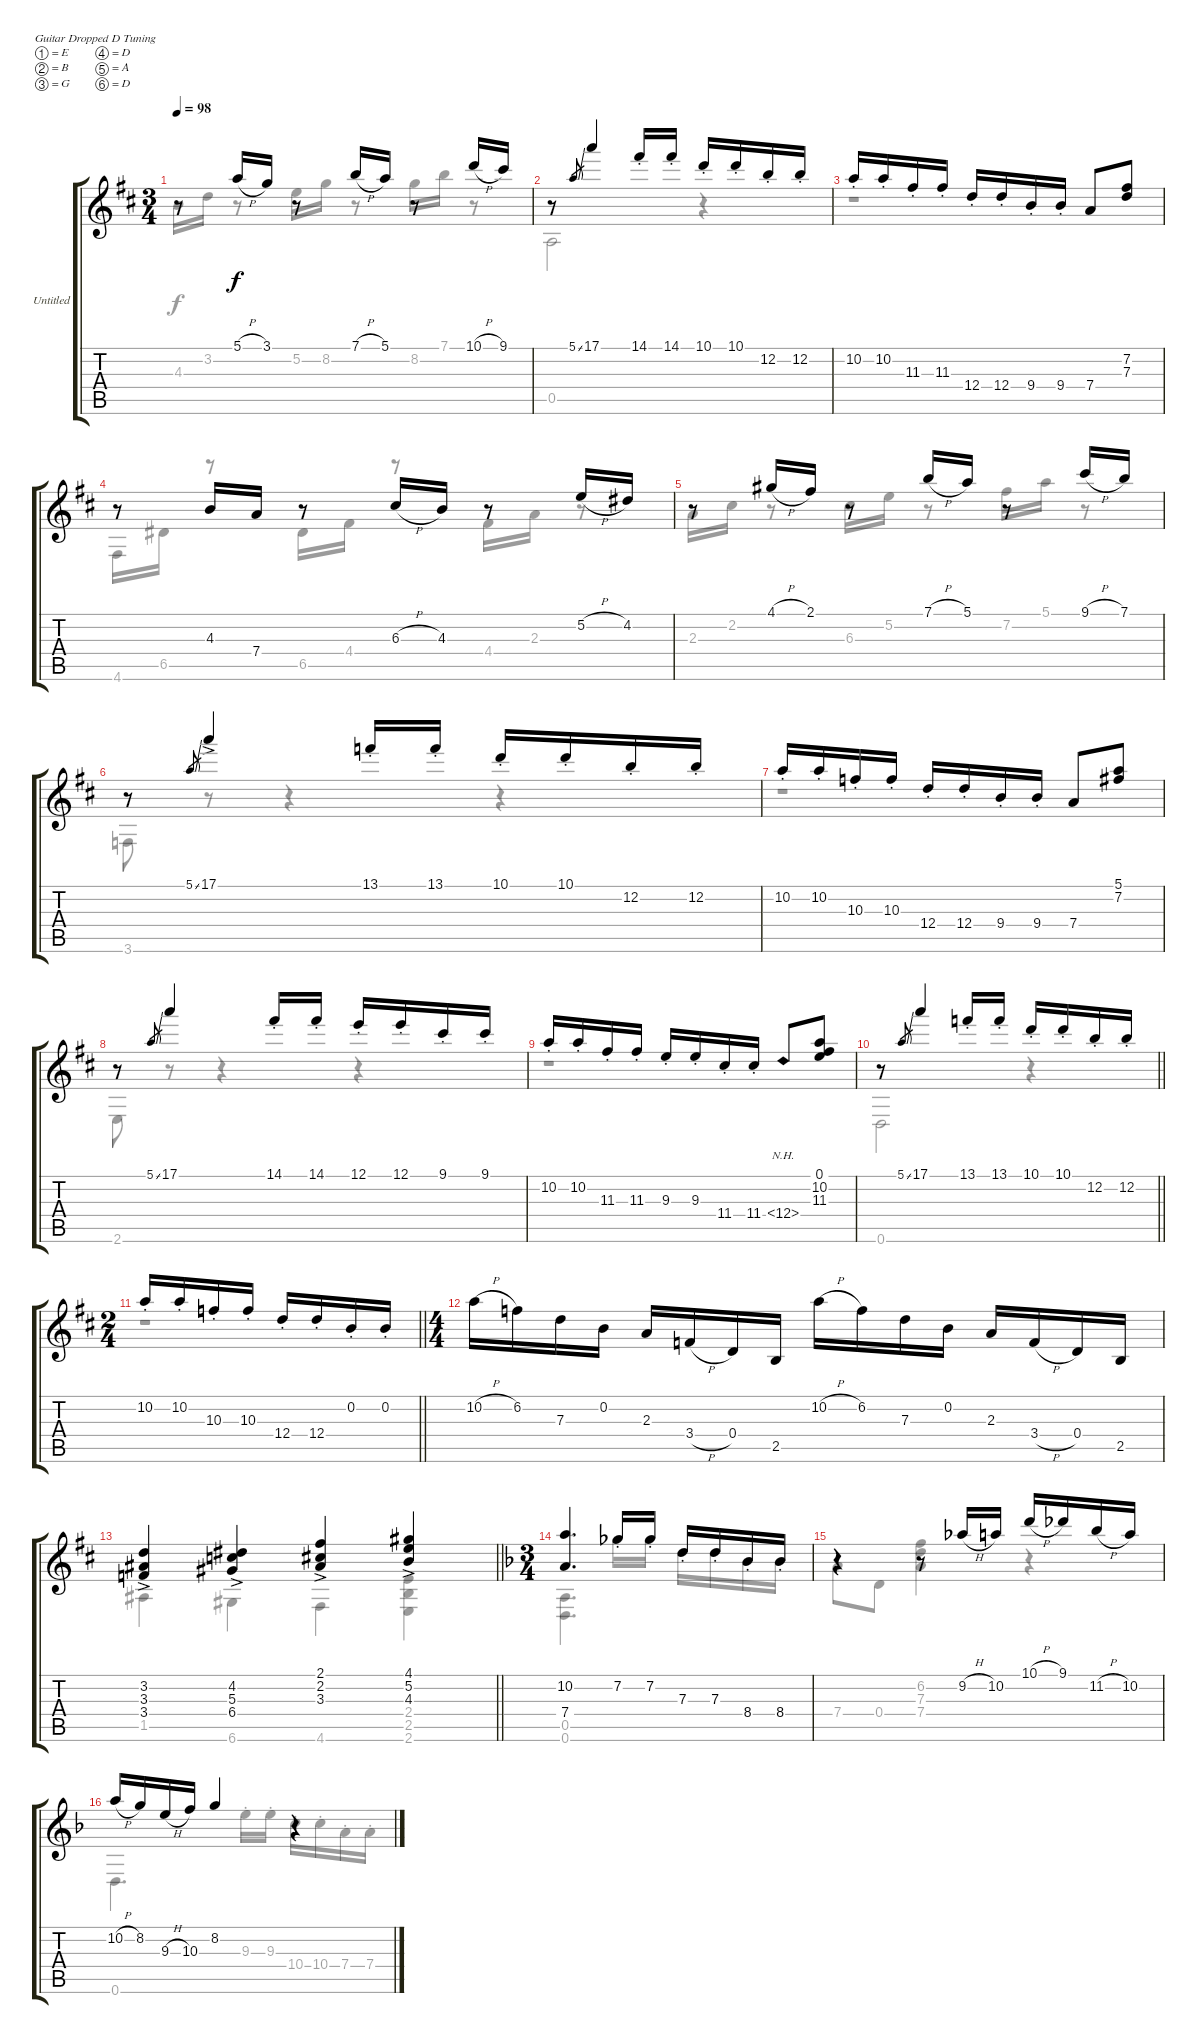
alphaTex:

\bracketExtendMode groupsimilarinstruments
\firstSystemTrackNameOrientation horizontal
\otherSystemsTrackNameOrientation horizontal
\track ("Untitled" "Untitled") {instrument acousticguitarnylon}
\staff {score tabs}
\tuning (E4 B3 G3 D3 A2 D2)
\voice
\ts (3 4)
\tempo 98
\clef g2
\ks d
r.8{dy f} 5.1{h}.16 3.1.16 r.8 7.1{h}.16 5.1.16 r.8 10.1{h}.16 9.1.16 |
r.8 5.1{ss}.8{gr} 17.1.4 14.1{st}.16 14.1{st}.16 10.1{st}.16 10.1{st}.16 12.2{st}.16 12.2{st}.16 |
10.2{st}.16 10.2{st}.16 11.3{st}.16 11.3{st}.16 12.4{st}.16 12.4{st}.16 9.4{st}.16 9.4{st}.16 7.4.8 (7.2 7.3).8 |
r.8 4.3.16 7.4.16 r.8 6.3{h}.16 4.3.16 r.8 5.2{h}.16 4.2.16 |
r.8 4.1{h}.16 2.1.16 r.8 7.1{h}.16 5.1.16 r.8 9.1{h}.16 7.1.16 |
r.8 5.1{ss}.8{gr} 17.1{ac}.4 13.1{st}.16 13.1{st}.16 10.1{st}.16 10.1{st}.16 12.2{st}.16 12.2{st}.16 |
10.2{st}.16 10.2{st}.16 10.3{st}.16 10.3{st}.16 12.4{st}.16 12.4{st}.16 9.4{st}.16 9.4{st}.16 7.4.8 (5.1 7.2).8 |
r.8 5.1{ss}.8{gr} 17.1.4 14.1{st}.16 14.1{st}.16 12.1{st}.16 12.1{st}.16 9.1{st}.16 9.1{st}.16 |
10.2{st}.16 10.2{st}.16 11.3{st}.16 11.3{st}.16 9.3{st}.16 9.3{st}.16 11.4{st}.16 11.4{st}.16 12.4{nh}.8 (10.2 11.3 0.1).8 |
\barLineRight lightlight
r.8 5.1{ss}.8{gr} 17.1.4 13.1{st}.16 13.1{st}.16 10.1{st}.16 10.1{st}.16 12.2{st}.16 12.2{st}.16 |
\ts (2 4)
\barLineRight lightlight
10.2{st}.16 10.2{st}.16 10.3{st}.16 10.3{st}.16 12.4{st}.16 12.4{st}.16 0.2{st}.16 0.2{st}.16 |
\ts (4 4)
10.2{h}.16 6.2.16 7.3.16 0.2.16 2.3.16 3.4{h}.16 0.4.16 2.5.16 10.2{h}.16 6.2.16 7.3.16 0.2.16 2.3.16 3.4{h}.16 0.4.16 2.5.16 |
\barLineRight lightlight
(3.2{ac} 3.3{ac} 3.4{ac}).4 (4.2{ac} 5.3{ac} 6.4{ac}).4 (2.1{ac} 2.2{ac} 3.3{ac}).4 (4.1{ac} 5.2{ac} 4.3{ac}).4 |
\ts (3 4)
\ks dminor
(10.2 7.4).4{d} 7.2{st}.16 7.2{st}.16 7.3{st}.16 7.3{st}.16 8.4{st}.16 8.4{st}.16 |
r.4 r.8 9.2{h}.16 10.2.16 10.1{h}.16 9.1.16 11.2{h}.16 10.2.16 |
10.2{h}.16 8.2.16 9.3{h}.16 10.3.16 8.2.4 r.4
\voice
\clef g2
\ottava regular
\simile none
\ks d
4.3.16{dy f} 3.2.16 r.8 5.2.16 8.2.16 r.8 8.2.16 7.1.16 r.8 |
0.5.2 r.4 |
r.1 |
4.6.16 6.5.16 r.8 6.5.16 4.4.16 r.8 4.4.16 2.3.16 r.8 |
2.3.16 2.2.16 r.8 6.3.16 5.2.16 r.8 7.2.16 5.1.16 r.8 |
3.6.8 r.8 r.4 r.4 |
r.1 |
2.6.8 r.8 r.4 r.4 |
r.1 |
\barLineRight lightlight
0.6.2 r.4 |
\barLineRight lightlight
r.1 |
|
\barLineRight lightlight
1.5.4 6.6.4 4.6.4 (2.4 2.5 2.6).4 |
\ks dminor
(0.5 0.6).4{d} 7.2.16 7.2.16 7.3.16 7.3.16 8.4.16 8.4.16 |
7.4.8 0.4.8 (6.2 7.3 7.4).4 r.4 |
0.6.4{d} 9.3{st}.16 9.3{st}.16 10.4{st}.16 10.4{st}.16 7.4{st}.16 7.4{st}.16
